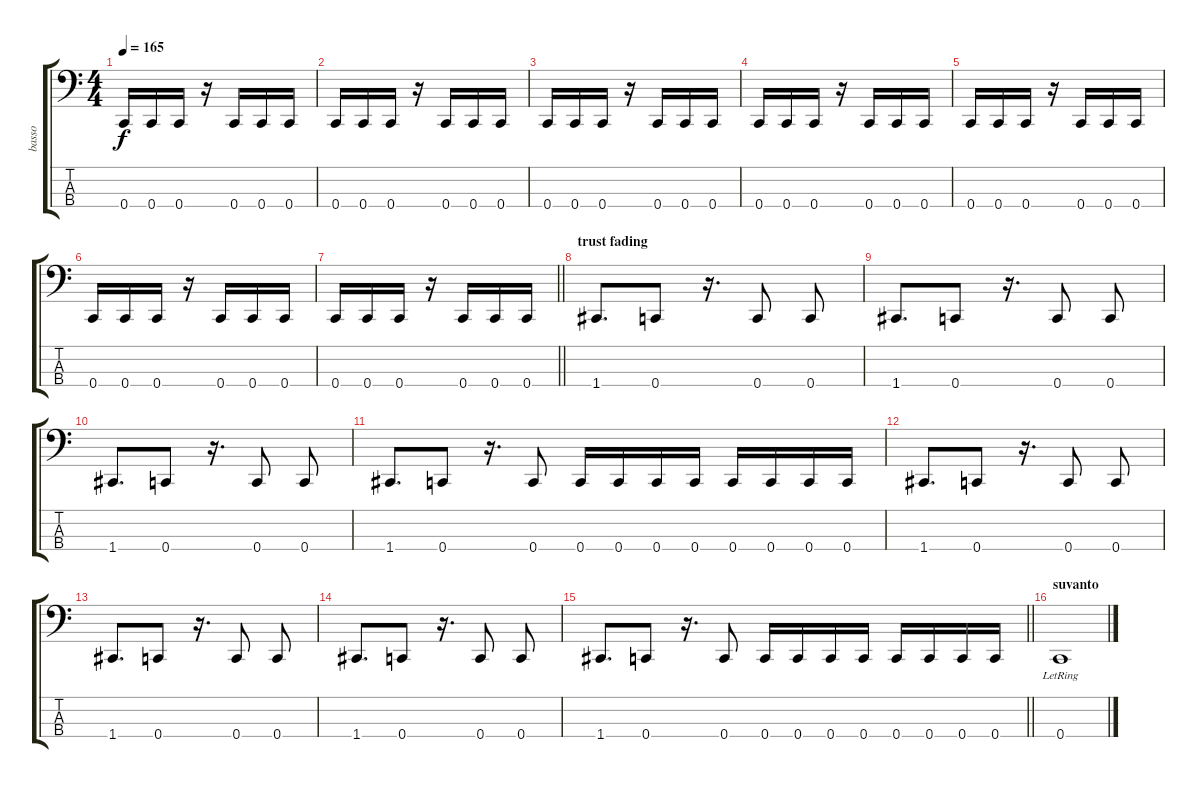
\track ("basso" "basso") {instrument electricbasspick}
\staff {score tabs}
\tuning (F2 C2 G1 C1) {hide}
\ts (4 4)
\tempo 165
\clef f4
\ks c
0.4.16{dy f} 0.4.16 0.4.16 r.16 0.4.16 0.4.16 0.4.16 |
0.4.16 0.4.16 0.4.16 r.16 0.4.16 0.4.16 0.4.16 |
0.4.16 0.4.16 0.4.16 r.16 0.4.16 0.4.16 0.4.16 |
0.4.16 0.4.16 0.4.16 r.16 0.4.16 0.4.16 0.4.16 |
0.4.16 0.4.16 0.4.16 r.16 0.4.16 0.4.16 0.4.16 |
0.4.16 0.4.16 0.4.16 r.16 0.4.16 0.4.16 0.4.16 |
\barLineRight lightlight
0.4.16 0.4.16 0.4.16 r.16 0.4.16 0.4.16 0.4.16 |
\section ("" "trust fading")
1.4.8{d} 0.4.8 r.16{d} 0.4.8 0.4.8 |
1.4.8{d} 0.4.8 r.16{d} 0.4.8 0.4.8 |
1.4.8{d} 0.4.8 r.16{d} 0.4.8 0.4.8 |
1.4.8{d} 0.4.8 r.16{d} 0.4.8 0.4.16 0.4.16 0.4.16 0.4.16 0.4.16 0.4.16 0.4.16 0.4.16 |
1.4.8{d} 0.4.8 r.16{d} 0.4.8 0.4.8 |
1.4.8{d} 0.4.8 r.16{d} 0.4.8 0.4.8 |
1.4.8{d} 0.4.8 r.16{d} 0.4.8 0.4.8 |
\barLineRight lightlight
1.4.8{d} 0.4.8 r.16{d} 0.4.8 0.4.16 0.4.16 0.4.16 0.4.16 0.4.16 0.4.16 0.4.16 0.4.16 |
\section ("" "suvanto")
0.4{lr}.1
